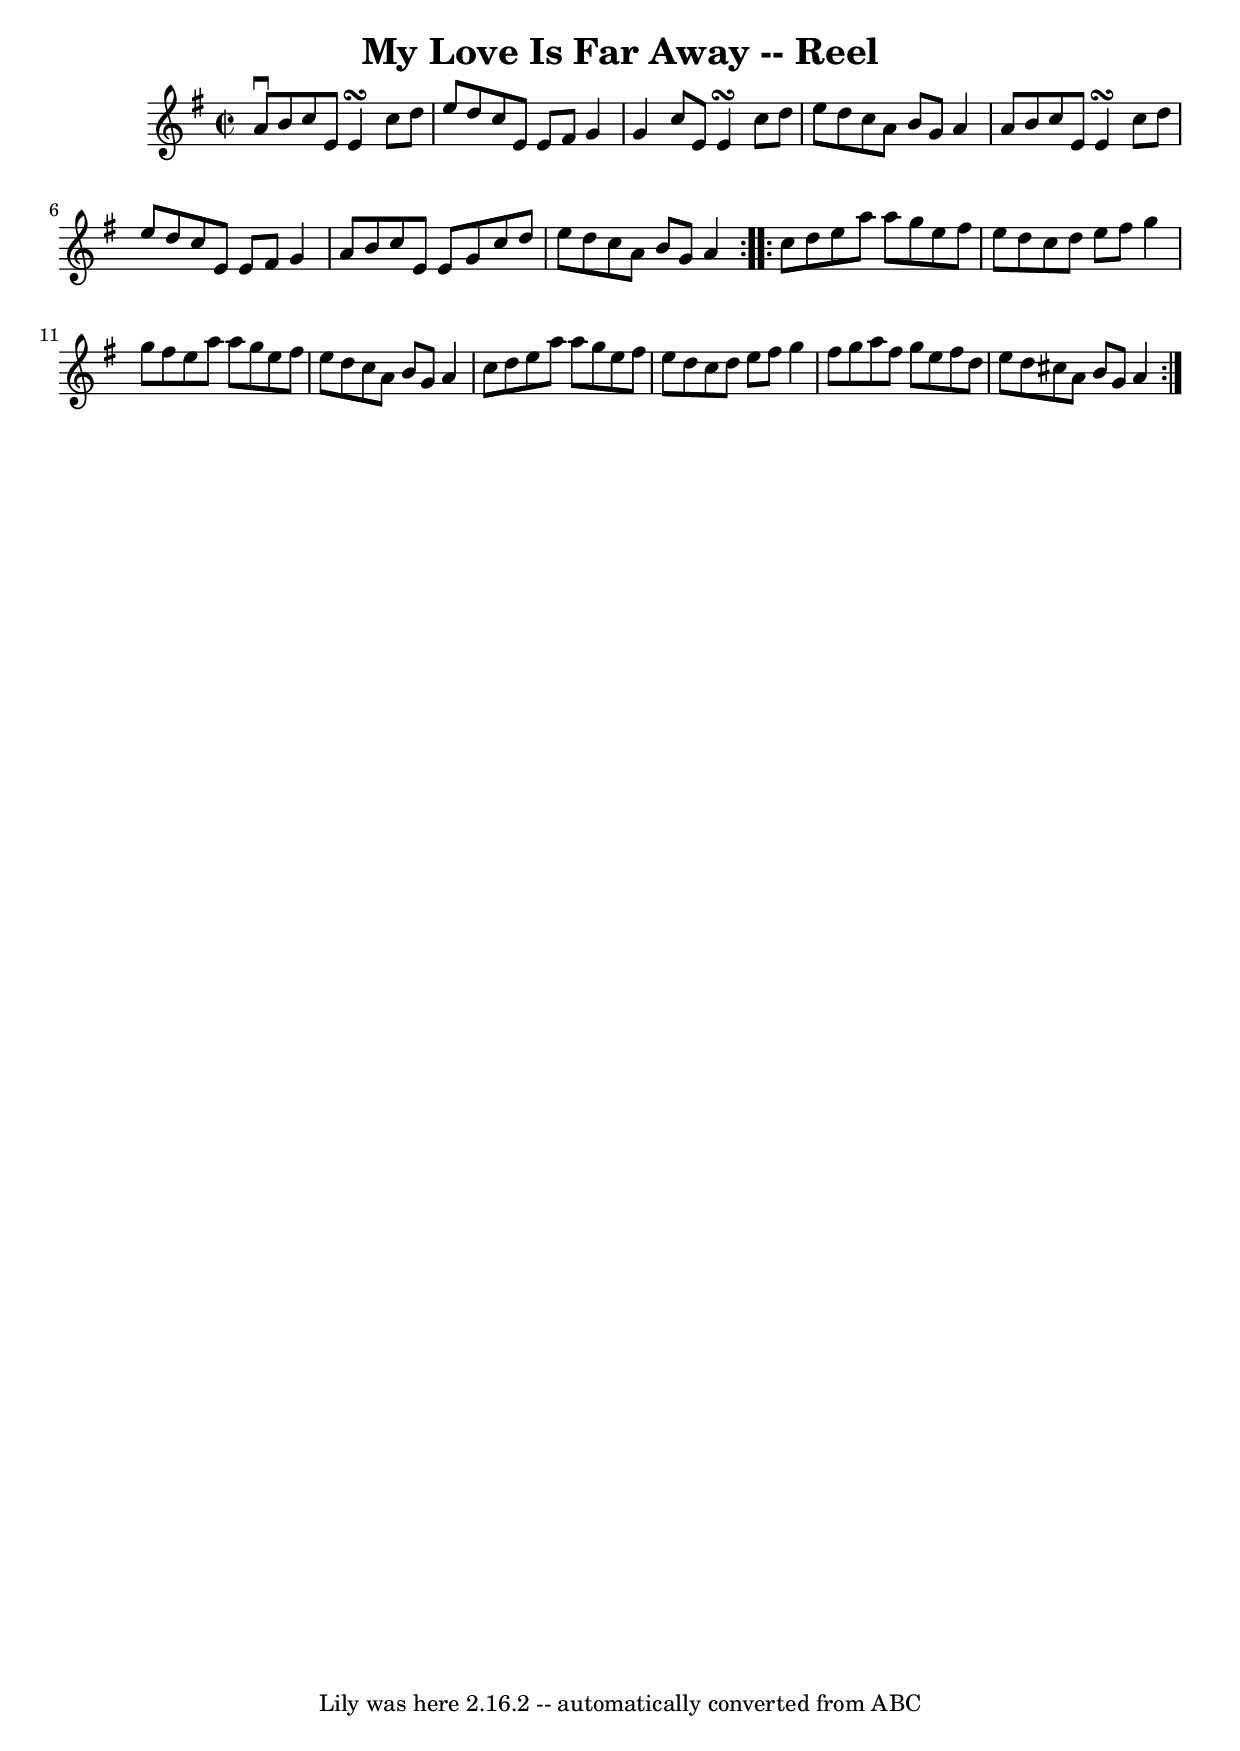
\version "2.16.2"
\include "Mammoth.ily"
\header {
  %% book = "Ryan's Mammoth Collection"
  crossRefNumber = "1"
  footnotes = "\\\\47"
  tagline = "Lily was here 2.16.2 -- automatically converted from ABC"
  title = "My Love Is Far Away -- Reel"

}
voicedefault =  {



  \repeat volta 2 {

    \override Staff.TimeSignature #'style = #'C
    \time 2/2 
    \key a \dorian
    a'8^\downbow b'8  |
    c''8 e'8    
    e'4\turn c''8 d''8 e''8 d''8    |
    c''8 e'8 e'8    
    fis'8 g'4 g'4    |
    c''8 e'8 e'4\turn c''8 d''8    
    e''8 d''8    |
    c''8 a'8 b'8 g'8 a'4 a'8 b'8    
    |
    c''8 e'8 e'4\turn c''8 d''8 e''8 d''8    
    |
    c''8 e'8 e'8 fis'8 g'4 a'8 b'8    |
    c''8  
    e'8 e'8 g'8 c''8 d''8 e''8 d''8    |
    c''8 a'8   
    b'8 g'8 a'4    
  }     
  \repeat volta 2 {
    c''8 d''8  |
    e''8 
    a''8 a''8 g''8 e''8 fis''8 e''8 d''8    |
    c''8    
    d''8 e''8 fis''8 g''4 g''8 fis''8    |
    e''8 a''8    
    a''8 g''8 e''8 fis''8 e''8 d''8    |
    c''8 a'8 b'8 
    g'8 a'4 c''8 d''8    |
    e''8 a''8 a''8 g''8    
    e''8 fis''8 e''8 d''8    |
    c''8 d''8 e''8 fis''8    
    g''4 fis''8 g''8    |
    a''8 fis''8 g''8 e''8 fis''8   
    d''8 e''8 d''8    |
    cis''8 a'8 b'8 g'8 a'4    
  }   

}

\score{
  <<

    \context Staff="default"
    {
      \voicedefault 
      
    }

  >>
  \layout {
    
  }
  \midi {
  }

}
